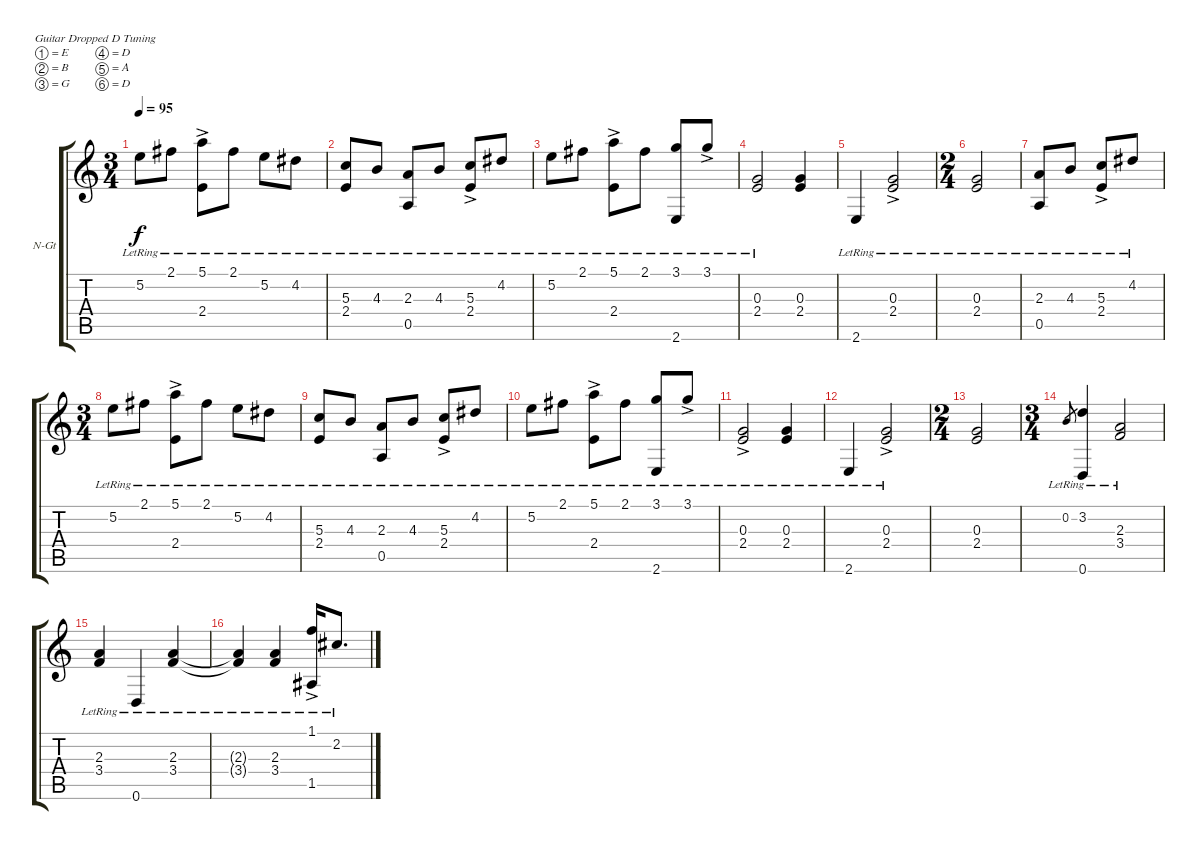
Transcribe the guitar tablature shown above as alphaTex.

\defaultSystemsLayout 4
\bracketExtendMode groupsimilarinstruments
\firstSystemTrackNameOrientation horizontal
\otherSystemsTrackNameOrientation horizontal
\track ("Nylon Guitar" "N-Gt") {instrument acousticguitarnylon}
\staff {score tabs}
\tuning (E4 B3 G3 D3 A2 D2)
\ts (3 4)
\tempo 95
\clef g2
\ks c
5.2{lr}.8{dy f} 2.1{lr}.8 (5.1{lr} 2.4{ac lr}).8 2.1{lr}.8 5.2{lr}.8 4.2{lr}.8 |
(5.3{lr} 2.4{lr}).8 4.3{lr}.8 (0.5{lr} 2.3{lr}).8 4.3{lr}.8 (5.3{lr} 2.4{ac lr}).8 4.2{lr}.8 |
5.2{lr}.8 2.1{lr}.8 (5.1{lr} 2.4{ac lr}).8 2.1{lr}.8 (3.1{lr} 2.6{lr}).8 3.1{ac lr}.8 |
(0.3{lr} 2.4{lr}).2 (2.4 0.3).4 |
2.6{lr}.4 (2.4{ac lr} 0.3{lr}).2 |
\ts (2 4)
(2.4{lr} 0.3{lr}).2 |
(2.3{lr} 0.5{lr}).8 4.3{lr}.8 (5.3{lr} 2.4{ac lr}).8 4.2{lr}.8 |
\ts (3 4)
5.2{lr}.8 2.1{lr}.8 (5.1{lr} 2.4{ac lr}).8 2.1{lr}.8 5.2{lr}.8 4.2{lr}.8 |
(5.3{lr} 2.4{lr}).8 4.3{lr}.8 (0.5{lr} 2.3{lr}).8 4.3{lr}.8 (5.3{lr} 2.4{ac lr}).8 4.2{lr}.8 |
5.2{lr}.8 2.1{lr}.8 (5.1{lr} 2.4{ac lr}).8 2.1{lr}.8 (3.1{lr} 2.6{lr}).8 3.1{ac lr}.8 |
(0.3{lr} 2.4{ac lr}).2 (2.4{lr} 0.3{lr}).4 |
2.6{lr}.4 (2.4{ac lr} 0.3{lr}).2 |
\ts (2 4)
(2.4 0.3).2 |
\ts (3 4)
0.2{lr}.8{gr} (3.2{lr} 0.6{lr}).4 (3.4{lr} 2.3{lr}).2 |
(3.4{lr} 2.3{lr}).4 0.6{lr}.4 (3.4{lr} 2.3{lr}).4 |
(3.4{lr t} 2.3{lr t}).4 (3.4{lr} 2.3{lr}).4 (1.1{ac lr} 1.5{lr}).16 2.2{lr}.8{d}
